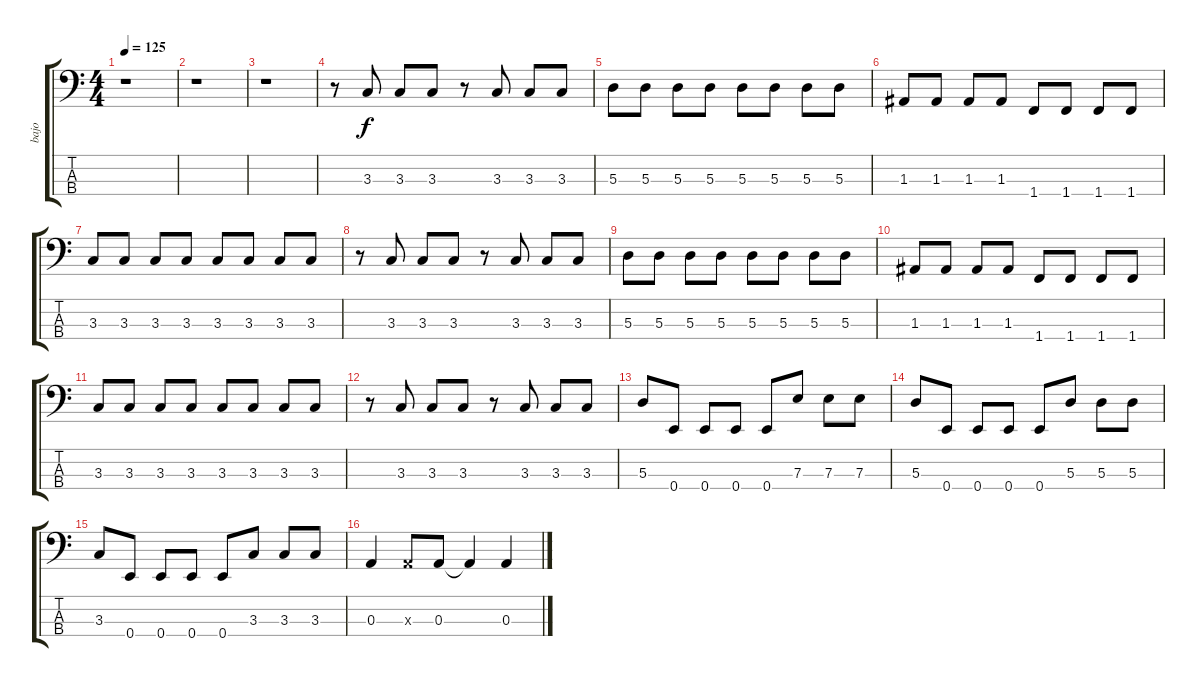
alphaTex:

\track ("bajo" "bajo") {instrument electricbassfinger}
\staff {score tabs}
\tuning (G2 D2 A1 E1) {hide}
\ts (4 4)
\tempo 125
\clef f4
\ks c
r.1{dy f} |
r.1 |
r.1 |
r.8 3.3.8 3.3.8 3.3.8 r.8 3.3.8 3.3.8 3.3.8 |
5.3.8 5.3.8 5.3.8 5.3.8 5.3.8 5.3.8 5.3.8 5.3.8 |
1.3.8 1.3.8 1.3.8 1.3.8 1.4.8 1.4.8 1.4.8 1.4.8 |
3.3.8 3.3.8 3.3.8 3.3.8 3.3.8 3.3.8 3.3.8 3.3.8 |
r.8 3.3.8 3.3.8 3.3.8 r.8 3.3.8 3.3.8 3.3.8 |
5.3.8 5.3.8 5.3.8 5.3.8 5.3.8 5.3.8 5.3.8 5.3.8 |
1.3.8 1.3.8 1.3.8 1.3.8 1.4.8 1.4.8 1.4.8 1.4.8 |
3.3.8 3.3.8 3.3.8 3.3.8 3.3.8 3.3.8 3.3.8 3.3.8 |
r.8 3.3.8 3.3.8 3.3.8 r.8 3.3.8 3.3.8 3.3.8 |
5.3.8 0.4.8 0.4.8 0.4.8 0.4.8 7.3.8 7.3.8 7.3.8 |
5.3.8 0.4.8 0.4.8 0.4.8 0.4.8 5.3.8 5.3.8 5.3.8 |
3.3.8 0.4.8 0.4.8 0.4.8 0.4.8 3.3.8 3.3.8 3.3.8 |
0.3.4 0.3{x}.8 0.3.8 0.3{t}.4 0.3.4
